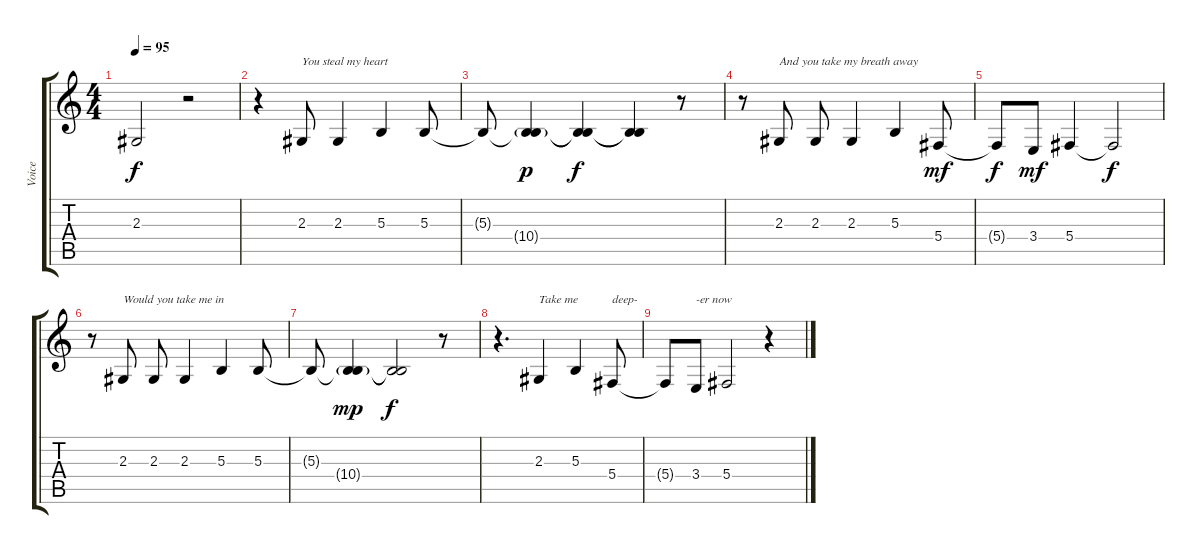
\track ("Voice" "Voice") {instrument acousticgrandpiano}
\staff {score tabs}
\tuning (Eb4 Bb3 Gb3 Db3 Ab2 Eb2) {hide}
\ts (4 4)
\tempo 95
\clef g2
\ks c
2.3{t}.2{dy f} r.2 |
r.4 2.3.8{txt "You steal my heart"} 2.3.4 5.3.4 5.3.8 |
5.3{t}.8 (5.3{t} 10.4{g}).4{dy p} (5.3{t} 10.4{t}).4{dy f} (5.3{t} 10.4{t}).4 r.8 |
r.8 2.3.8{txt "And you take my breath away"} 2.3.8 2.3.4 5.3.4 5.4.8{dy mf} |
5.4{t}.8{dy f} 3.4.8{dy mf} 5.4.4 5.4{t}.2{dy f} |
r.8 2.3.8{txt "Would you take me in"} 2.3.8 2.3.4 5.3.4 5.3.8 |
5.3{t}.8 (5.3{t} 10.4{g}).4{dy mp} (5.3{t} 10.4{t}).2{dy f} r.8 |
r.4{d} 2.3.4{txt "Take me"} 5.3.4 5.4.8{txt "deep-"} |
5.4{t}.8 3.4.8{txt "-er now"} 5.4.2 r.4
